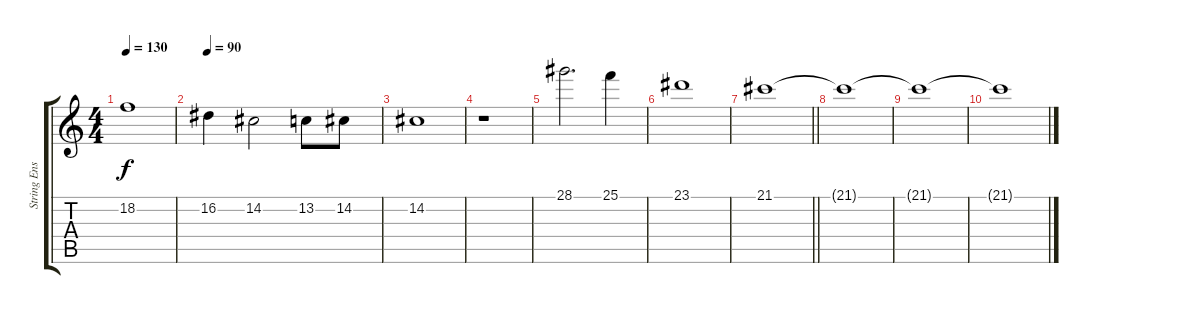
\track ("String Ensemble" "String Ens") {instrument stringensemble1}
\staff {score tabs}
\tuning (E4 B3 G3 D3 A2 E2) {hide}
\ts (4 4)
\tempo 130
\clef g2
\ks c
18.2{t}.1{dy f} |
\tempo 90
16.2.4 14.2.2 13.2.8 14.2.8 |
14.2.1 |
r.1 |
28.1.2{d} 25.1.4 |
23.1.1 |
\barLineRight lightlight
21.1.1{volume 0} |
21.1{t}.1 |
21.1{t}.1 |
21.1{t}.1
